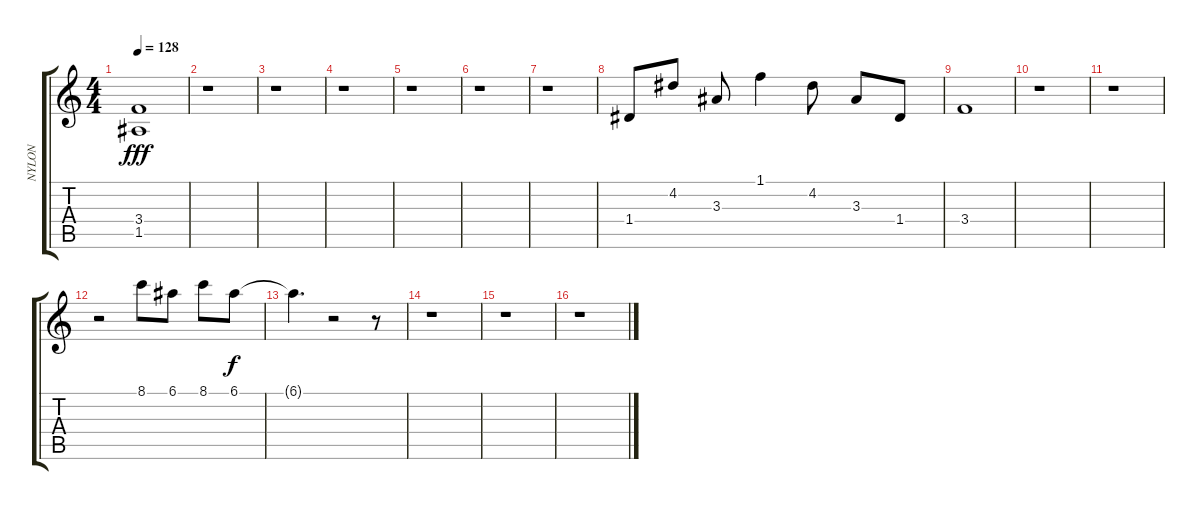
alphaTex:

\track ("NYLON" "NYLON") {instrument acousticguitarnylon}
\staff {score tabs}
\tuning (E4 B3 G3 D3 A2 E2) {hide}
\ts (4 4)
\tempo 128
\clef g2
\ks c
(3.4 1.5).1{dy fff} |
r.1 |
r.1 |
r.1 |
r.1 |
r.1 |
r.1 |
1.4.8 4.2.8 3.3.8 1.1.4 4.2.8 3.3.8 1.4.8 |
3.4.1 |
r.1 |
r.1 |
r.2 8.1.8 6.1.8 8.1.8 6.1.8{dy f} |
6.1{t}.4{d} r.2 r.8 |
r.1 |
r.1 |
r.1
